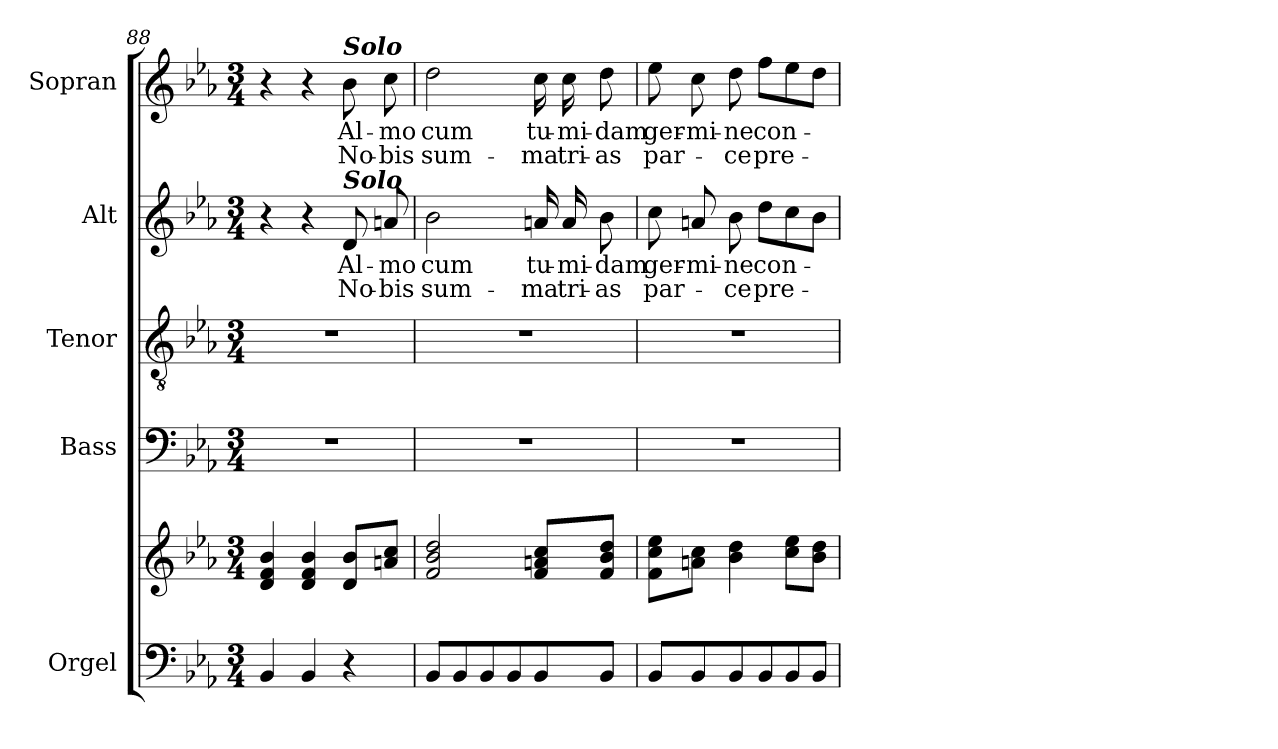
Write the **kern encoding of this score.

**kern	**kern	**kern	**kern	**kern	**text	**text	**kern	**text	**text
*part5	*part5	*part4	*part3	*part2	*part2	*part2	*part1	*part1	*part1
*staff6	*staff5	*staff4	*staff3	*staff2	*staff2	*staff2	*staff1	*staff1	*staff1
*I"Orgel	*	*I"Bass	*I"Tenor	*I"Alt	*	*	*I"Sopran	*	*
*I'Org.	*	*I'B.	*I'T.	*I'A.	*	*	*I'S.	*	*
*clefF4	*clefG2	*clefF4	*clefGv2	*clefG2	*	*	*clefG2	*	*
*k[b-e-a-]	*k[b-e-a-]	*k[b-e-a-]	*k[b-e-a-]	*k[b-e-a-]	*	*	*k[b-e-a-]	*	*
*E-:	*E-:	*E-:	*E-:	*E-:	*	*	*E-:	*	*
*M3/4	*M3/4	*M3/4	*M3/4	*M3/4	*	*	*M3/4	*	*
=88	=88	=88	=88	=88	=88	=88	=88	=88	=88
4BB-/	4d/ 4f/ 4b-/	2.r	2.r	4r	.	.	4r	.	.
4BB-/	4d/ 4f/ 4b-/	.	.	4r	.	.	4r	.	.
!	!	!	!	!	!	!	!LO:TX:a:Bi:t=Solo	!	!
!	!	!	!	!LO:TX:a:Bi:t=Solo	!	!	!	!	!
!	!	!	!	!	!LO:LY:b	!LO:LY:b	!	!LO:LY:b	!LO:LY:b
4r	8d/ 8b-/L	.	.	8d/	Al-	No-	8b-\	Al-	No-
!	!	!	!	!	!LO:LY:b	!LO:LY:b	!	!LO:LY:b	!LO:LY:b
.	8an/ 8cc/J	.	.	8an/	-mo	-bis	8cc\	-mo	-bis
=89	=89	=89	=89	=89	=89	=89	=89	=89	=89
!	!	!	!	!	!LO:LY:b	!LO:LY:b	!	!LO:LY:b	!LO:LY:b
8BB-/L	2f/ 2b-/ 2dd/	2.r	2.r	2b-\	cum	sum-	2dd\	cum	sum-
8BB-/	.	.	.	.	.	.	.	.	.
8BB-/	.	.	.	.	.	.	.	.	.
8BB-/	.	.	.	.	.	.	.	.	.
!	!	!	!	!	!LO:LY:b	!LO:LY:b	!	!LO:LY:b	!LO:LY:b
8BB-/	8f/ 8an/ 8cc/L	.	.	16an/	tu-	-ma	16cc\	tu-	-ma
!	!	!	!	!	!LO:LY:b	!LO:LY:b	!	!LO:LY:b	!LO:LY:b
.	.	.	.	16a/	-mi-	tri-	16cc\	-mi-	tri-
!	!	!	!	!	!LO:LY:b	!LO:LY:b	!	!LO:LY:b	!LO:LY:b
8BB-/J	8f/ 8b-/ 8dd/J	.	.	8b-\	-dam	-as	8dd\	-dam	-as
=90	=90	=90	=90	=90	=90	=90	=90	=90	=90
!	!	!	!	!	!LO:LY:b	!LO:LY:b	!	!LO:LY:b	!LO:LY:b
8BB-/L	8f\ 8cc\ 8ee-\L	2.r	2.r	8cc\	ger-	par-	8ee-\	ger-	par-
!	!	!	!	!	!LO:LY:b	!	!	!LO:LY:b	!
8BB-/	8an\ 8cc\J	.	.	8an/	-mi-	.	8cc\	-mi-	.
!	!	!	!	!	!LO:LY:b	!LO:LY:b	!	!LO:LY:b	!LO:LY:b
8BB-/	4b-\ 4dd\	.	.	8b-\	-ne	-ce	8dd\	-ne	-ce
!	!	!	!	!	!LO:LY:b	!LO:LY:b	!	!LO:LY:b	!LO:LY:b
8BB-/	.	.	.	8dd\L	con-	pre-	8ff\L	con-	pre-
8BB-/	8cc\ 8ee-\L	.	.	8cc\	.	.	8ee-\	.	.
8BB-/J	8b-\ 8dd\J	.	.	8b-\J	.	.	8dd\J	.	.
=	=	=	=	=	=	=	=	=	=
*-	*-	*-	*-	*-	*-	*-	*-	*-	*-
